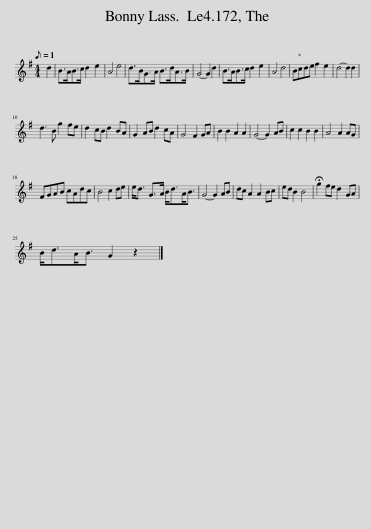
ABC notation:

X:1
L:1/8
Q:1/8=1
M:4/4
I:linebreak $
K:G
V:1 treble
V:1
 d2 | B>AB>c d2 e2 | A4 e4 | d>BG>A B>dA>B | G4- G2 d2 | %5
 B>AB>c d2 e2 | A4 d4 | Bcde f2 e2 | d4- d2 d2 |$ d3 B g2 fe | %10
 d2 cB d2 BA | G2 AB d2 cA | G4 F2 GA | B2 B2 A2 A2 | G4- G2 AB | %15
 c2 c2 B2 B2 | A4 A2 AG |$ FGAB cAdc | B4 c2 de | e<d G>A B<dA<B | %20
 G4- G2 AB | dc A2 A2 Bc | ed B2 B4 | !fermata!g2 fe d2 GA |$ B<dA<B G2 z2 |] %25
